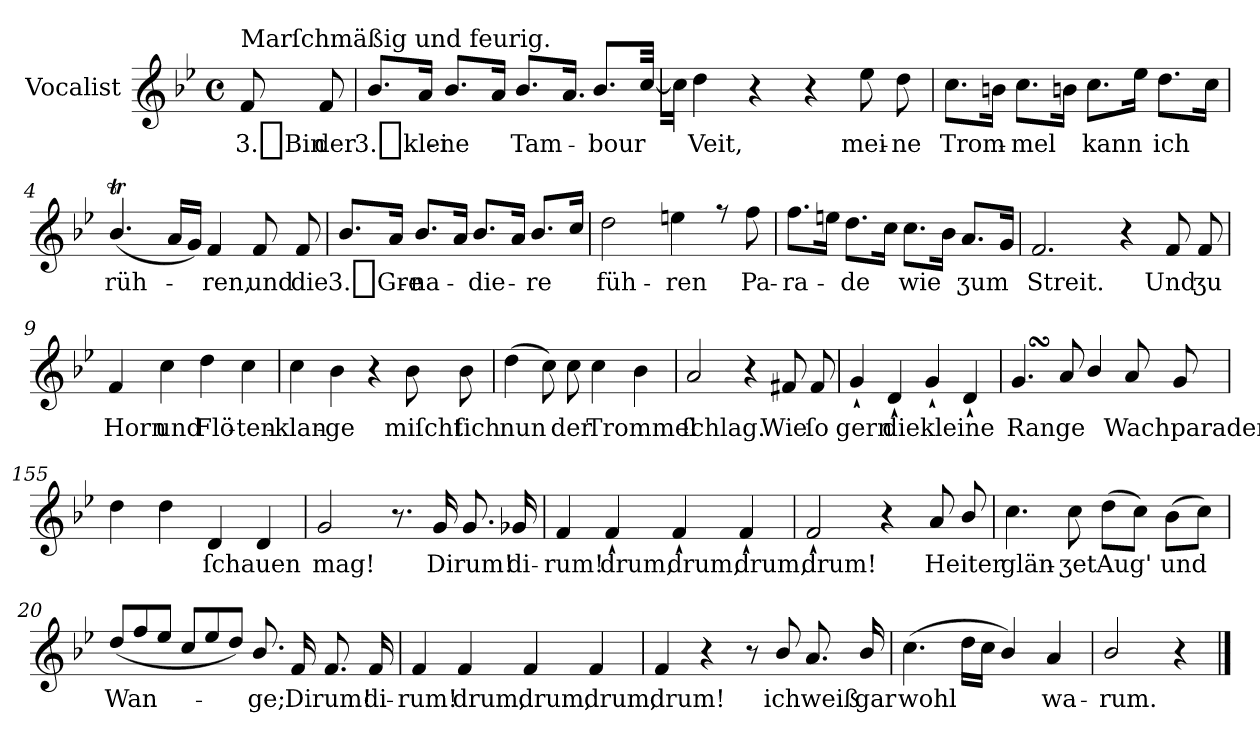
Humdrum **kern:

**kern	**text
*part1	*part1
*staff1	*staff1
*I"Vocalist	*
*clefG2	*
*k[b-e-]	*
*B-:	*
*M4/4	*
*met(c)	*
=	=
!LO:TX:a:t=Marſchmäßig und feurig.	!
8f	3._Bin
8f	der
=1	=1
8.b-/L	3._klei-
16aJk	.
8.b-L	-ne
16aJk	.
8.b-L	Tam-
16.aJk	.
8.b-/L	-bour
[32ccJk	.
=2	=2
32ccJk]	.
4dd	Veit,
4r	.
4r	.
8ee-	mei-
8dd	-ne
=3	=3
8.ccL	Trom-
16bnJk	.
8.ccL	-mel
16bnJk	.
8.ccL	kann
16ee-Jk	.
8.ddL	ich
16ccJk	.
=4	=4
(4.b-T/	rüh-
16aLL	.
16gJJ)	.
4f	-ren,
8f	und
8f	die
=5	=5
8.b-L	3._Gre-
16aJk	.
8.b-L	-na-
16aJk	.
8.b-L	-die-
16aJk	.
8.b-/L	-re
16ccJk	.
=6	=6
2dd	füh-
4een	-ren
8rff	.
8ff	Pa-
=7	=7
8.ffL	-ra-
16eenJk	.
8.ddL	-de
16ccJk	.
8.ccL	wie
16b-Jk	.
8.aL	ʒum
16gJk	.
=8	=8
2.f	Streit.
4r	.
8f	Und
8f	ʒu
=9	=9
4f	Horn
4cc	und
4dd	Flö-
4cc	-ten-
=10	=10
4cc	-klan-
4b-	-ge
4r	.
8b-	miſcht
8b-	ſich
=11	=11
(4dd	nun
8cc)	.
8cc	der
4cc	Trommel-
4b-	.
=12	=12
2a	-ſchlag.
4r	.
8f#X	Wie
8f#	ſo
=13	=13
4g`	gern
4d`	die
4g`	kleine
4d`	.
=14	=14
4.gSSS	Range
8a	.
4b-/	.
8a	Wachparaden
8g	.
=155	=155
4dd	.
4dd	.
4d	ſchauen
4d	.
=16	=16
2g	mag!
8.r	.
16g	Dirum!
8.g	.
16g-X	di-
=17	=17
4f	-rum!
4f`	drum,
4f`	drum,
4f`	drum,
=18	=18
2f`	drum!
4r	.
8a	Heiter
8b-/	.
=19	=19
4.cc	glän-
8cc	-ʒet
(8ddL	Aug'
8ccJ)	.
(8b-L	und
8ccJ)	.
=20	=20
*Xtuplet	*
(>12dd/L	Wan-
12ff	.
12ee-J	.
12cc/L	.
12ee-	.
12ddJ)	.
8.b-/	-ge;
16f	Dirum!
8.f	.
16f	di-
=21	=21
4f	-rum!
4f	drum,
4f	drum,
4f	drum,
=22	=22
4f	drum!
4r	.
8r	.
8b-/	ich
8.a	weiß
16b-/	gar
=23	=23
(4.cc	wohl
16ddLL	.
16ccJJ	.
4b-/)	.
4a	wa-
=24	=24
2b-/	-rum.
4r	.
==	==
*-	*-
